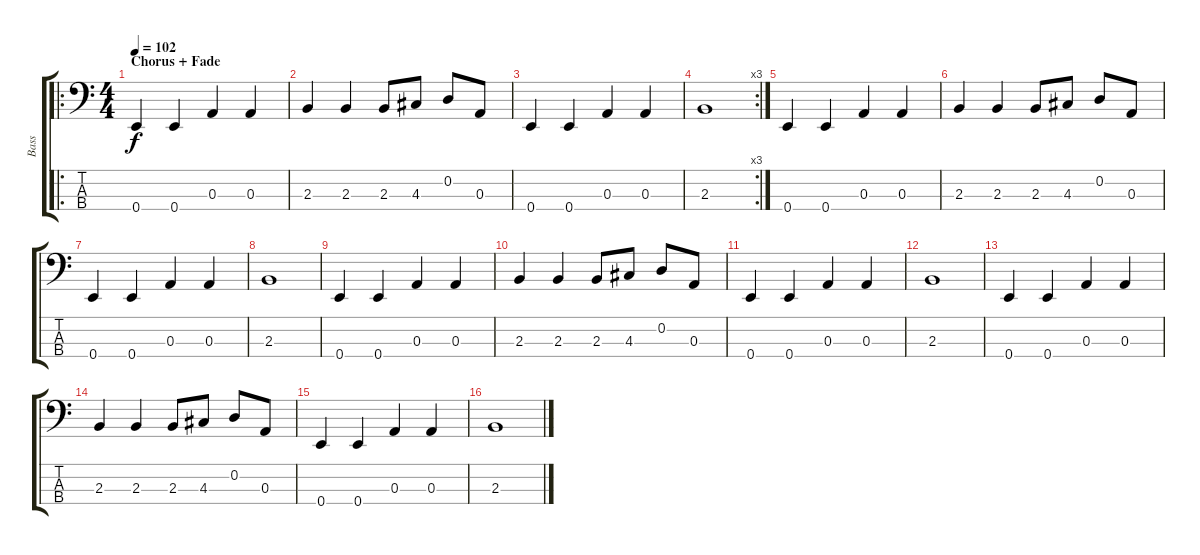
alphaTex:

\track ("Bass" "Bass") {instrument electricbasspick}
\staff {score tabs}
\tuning (G2 D2 A1 E1) {hide}
\ro
\ts (4 4)
\section ("" "Chorus + Fade")
\tempo 102
\clef f4
\ks c
0.4.4{dy f} 0.4.4 0.3.4 0.3.4 |
2.3.4 2.3.4 2.3.8 4.3.8 0.2.8 0.3.8 |
0.4.4 0.4.4 0.3.4 0.3.4 |
\rc 3
2.3.1 |
0.4.4 0.4.4 0.3.4 0.3.4 |
2.3.4 2.3.4 2.3.8 4.3.8 0.2.8 0.3.8 |
0.4.4 0.4.4 0.3.4 0.3.4 |
2.3.1 |
0.4.4 0.4.4 0.3.4 0.3.4 |
2.3.4 2.3.4 2.3.8 4.3.8 0.2.8 0.3.8 |
0.4.4 0.4.4 0.3.4 0.3.4 |
2.3.1 |
0.4.4 0.4.4 0.3.4 0.3.4 |
2.3.4 2.3.4 2.3.8 4.3.8 0.2.8 0.3.8 |
0.4.4 0.4.4 0.3.4 0.3.4 |
2.3.1
